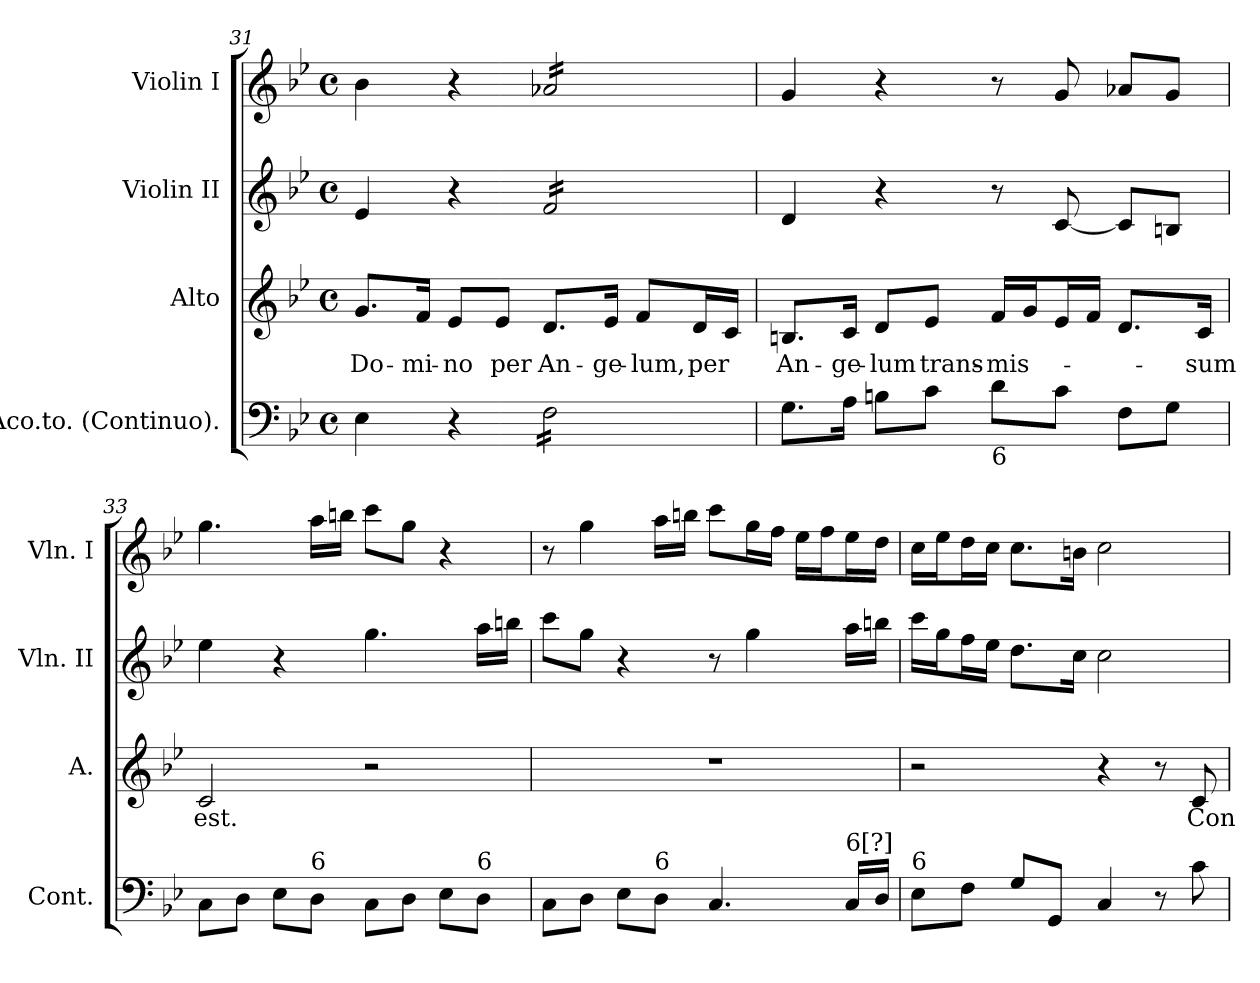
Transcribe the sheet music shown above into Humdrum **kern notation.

**kern	**kern	**text	**kern	**kern
*part4	*part3	*part3	*part2	*part1
*staff4	*staff3	*staff3	*staff2	*staff1
*I"Aco.to. (Continuo).	*I"Alto	*	*I"Violin II	*I"Violin I
*I'Cont.	*I'A.	*	*I'Vln. II	*I'Vln. I
*clefF4	*clefG2	*	*clefG2	*clefG2
*k[b-e-]	*k[b-e-]	*	*k[b-e-]	*k[b-e-]
*B-:	*B-:	*	*B-:	*B-:
*M4/4	*M4/4	*	*M4/4	*M4/4
*met(c)	*met(c)	*	*met(c)	*met(c)
=31	=31	=31	=31	=31
!	!	!LO:LY:b:color=#000000	!	!
4E-i\	8.gi/L	Do-	4e-i/	4b-i\
!	!	!LO:LY:b:color=#000000	!	!
.	16fi/Jk	-mi-	.	.
!	!	!LO:LY:b:color=#000000	!	!
4r	8e-i/L	-no	4r	4r
!	!	!LO:LY:b:color=#000000	!	!
.	8e-i/J	per	.	.
!LO:TX:a:t=6	!	!	!	!
!	!	!LO:LY:b:color=#000000	!	!
*tremolo	*	*	*	*
*	*	*	*tremolo	*
*	*	*	*	*tremolo
16Fi\LL	8.di/L	An-	16fi/LL	16a-Xi/LL
16Fi\	.	.	16fi/	16a-Xi/
16Fi\	.	.	16fi/	16a-Xi/
!	!	!LO:LY:b:color=#000000	!	!
16Fi\	16e-i/Jk	-ge-	16fi/	16a-Xi/
!	!	!LO:LY:b:color=#000000	!	!
16Fi\	8fi/L	-lum,	16fi/	16a-Xi/
16Fi\	.	.	16fi/	16a-Xi/
!	!	!LO:LY:b:color=#000000	!	!
16Fi\	16di/L	per	16fi/	16a-Xi/
16Fi\JJ	16ci/JJ	.	16fi/JJ	16a-Xi/JJ
*	*	*	*	*Xtremolo
*	*	*	*Xtremolo	*
*Xtremolo	*	*	*	*
!!LO:LB:g=z
=32	=32	=32	=32	=32
!	!	!LO:LY:b:color=#000000	!	!
8.Gi\L	8.Bni/L	An-	4di/	4gi/
!	!	!LO:LY:b:color=#000000	!	!
16Ai\Jk	16ci/Jk	-ge-	.	.
!	!	!LO:LY:b:color=#000000	!	!
8Bni\L	8di/L	-lum	4r	4r
!	!	!LO:LY:b:color=#000000	!	!
8ci\J	8e-i/J	trans-	.	.
!LO:TX:b:t=6	!	!	!	!
!	!	!LO:LY:b:color=#000000	!	!
8di\L	16fi/LL	-mis-	8r	8r
.	16gi/J	.	.	.
8ci\J	16e-i/L	.	[8ci/	8gi/
.	16fi/JJ	.	.	.
8Fi\L	8.di/L	.	8ci/L]	8a-Xi/L
8Gi\J	.	.	8Bni/J	8gi/J
!	!	!LO:LY:b:color=#000000	!	!
.	16ci/Jk	-sum	.	.
=33	=33	=33	=33	=33
!	!	!LO:LY:b:color=#000000	!	!
8Ci\L	2ci/	est.	4ee-i\	4.ggi\
8Di\J	.	.	.	.
8E-i\L	.	.	4r	.
!LO:TX:a:t=6	!	!	!	!
8Di\J	.	.	.	16aai\LL
.	.	.	.	16bbni\JJ
8Ci\L	2r	.	4.ggi\	8ccci\L
8Di\J	.	.	.	8ggi\J
8E-i\L	.	.	.	4r
!LO:TX:a:t=6	!	!	!	!
8Di\J	.	.	16aai\LL	.
.	.	.	16bbni\JJ	.
!!LO:LB:g=z
=34	=34	=34	=34	=34
8Ci\L	1r	.	8ccci\L	8r
8Di\J	.	.	8ggi\J	4ggi\
8E-i\L	.	.	4r	.
!LO:TX:a:t=6	!	!	!	!
8Di\J	.	.	.	16aai\LL
.	.	.	.	16bbni\JJ
4.Ci/	.	.	8r	8ccci\L
.	.	.	4ggi\	16ggi\L
.	.	.	.	16ffi\JJ
.	.	.	.	16ee-i\LL
.	.	.	.	16ffi\J
!LO:TX:a:t=6[?]	!	!	!	!
16Ci/LL	.	.	16aai\LL	16ee-i\L
16Di/JJ	.	.	16bbni\JJ	16ddi\JJ
=35	=35	=35	=35	=35
!LO:TX:a:t=6	!	!	!	!
8E-i\L	2r	.	16ccci\LL	16cci\LL
.	.	.	16ggi\J	16ee-i\J
8Fi\J	.	.	16ffi\L	16ddi\L
.	.	.	16ee-i\JJ	16cci\JJ
8Gi/L	.	.	8.ddi\L	8.cci\L
8GGi/J	.	.	.	.
.	.	.	16cci\Jk	16bni\Jk
4Ci/	4r	.	2cci\	2cci\
8r	8r	.	.	.
!	!	!LO:LY:b:color=#000000	!	!
8ci\	8ci/	Con-	.	.
=	=	=	=	=
*-	*-	*-	*-	*-
